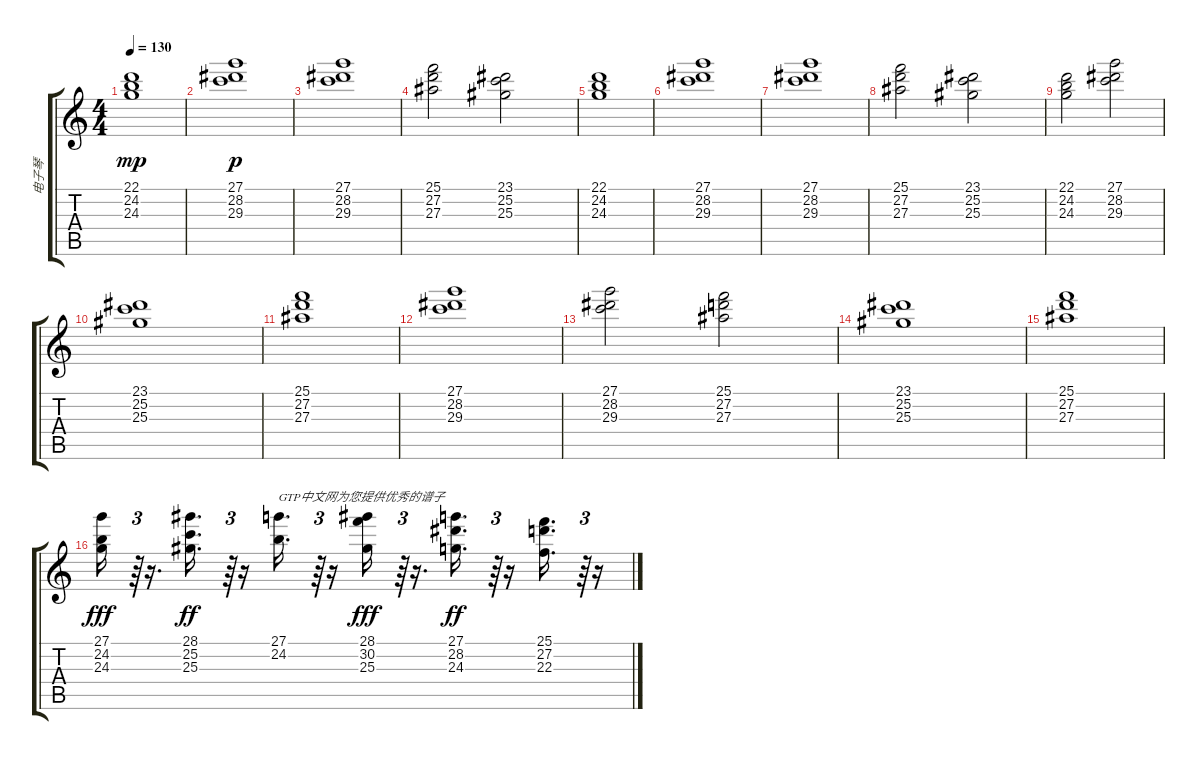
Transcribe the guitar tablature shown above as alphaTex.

\track ("电子琴" "电子琴") {instrument stringensemble1}
\staff {score tabs}
\tuning (E4 B3 G3 D3 A2 E2) {hide}
\ts (4 4)
\tempo 130
\clef g2
\ks c
(22.1 24.2 24.3).1{dy mp} |
(27.1 28.2 29.3).1{dy p} |
(27.1 28.2 29.3).1 |
(25.1 27.2 27.3).2 (23.1 25.2 25.3).2 |
(22.1 24.2 24.3).1 |
(27.1 28.2 29.3).1 |
(27.1 28.2 29.3).1 |
(25.1 27.2 27.3).2 (23.1 25.2 25.3).2 |
(22.1 24.2 24.3).2 (27.1 28.2 29.3).2 |
(23.1 25.2 25.3).1 |
(25.1 27.2 27.3).1 |
(27.1 28.2 29.3).1 |
(27.1 28.2 29.3).2 (25.1 27.2 27.3).2 |
(23.1 25.2 25.3).1 |
(25.1 27.2 27.3).1 |
(27.1 24.2 24.3).16{dy fff} r.64{tu (3 2)} r.16{d} (28.1 25.2 25.3).16{d dy ff} r.64{tu (3 2)} r.16 (27.1 24.2).16{d txt "GTP中文网为您提供优秀的谱子"} r.64{tu (3 2)} r.16 (28.1 30.2 25.3).16{dy fff} r.64{tu (3 2)} r.16{d} (27.1 28.2 24.3).16{d dy ff} r.64{tu (3 2)} r.16 (25.1 27.2 22.3).16{d} r.64{tu (3 2)} r.16
